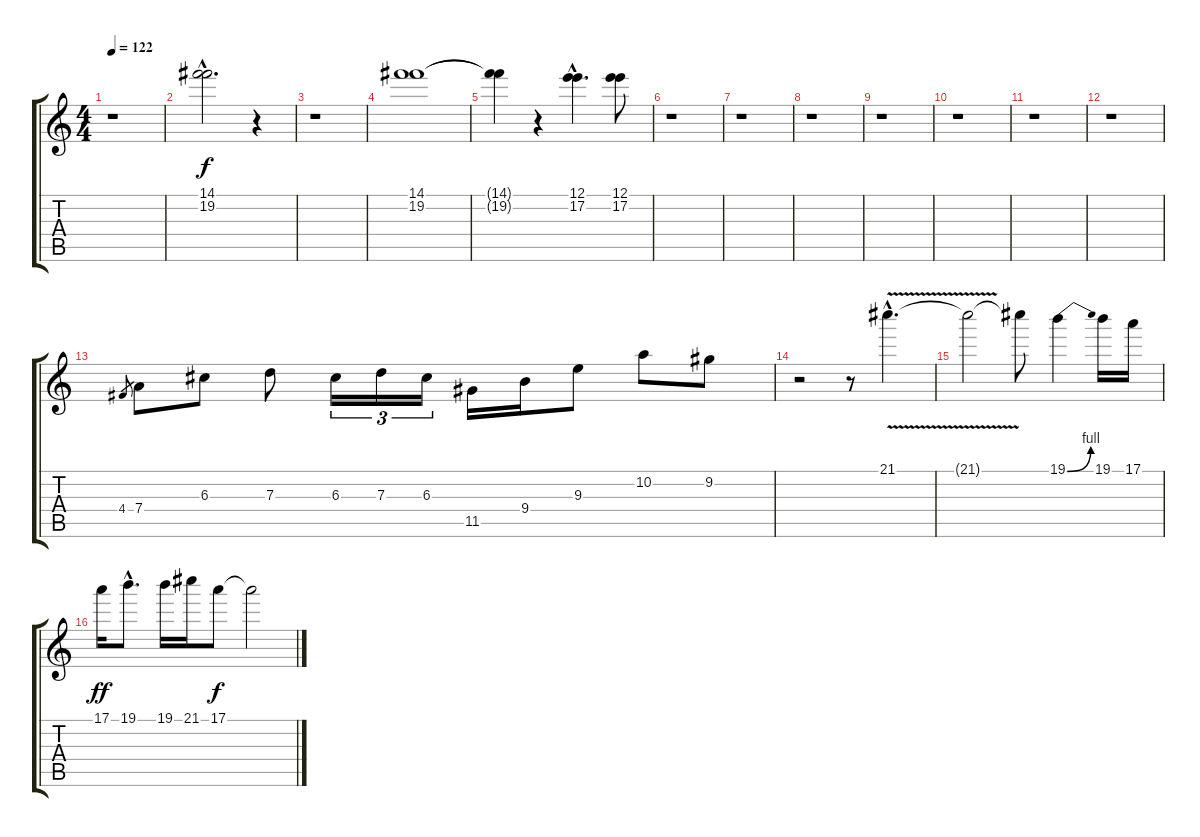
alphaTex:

\track "" {instrument overdrivenguitar}
\staff {score tabs}
\tuning (E4 B3 G3 D3 A2 E2) {hide}
\ts (4 4)
\tempo 122
\clef g2
\ks c
r.1{dy f} |
(14.1{hac} 19.2{hac}).2{d} r.4 |
r.1 |
(14.1 19.2).1 |
(14.1{t} 19.2{t}).4 r.4 (12.1{hac} 17.2{hac}).4{d} (12.1 17.2).8 |
r.1 |
r.1 |
r.1 |
r.1 |
r.1 |
r.1 |
r.1 |
4.4.8{gr} 7.4.8 6.3.8 7.3.8 6.3.16{tu (3 2)} 7.3.16{tu (3 2)} 6.3.16{tu (3 2)} 11.5.16 9.4.16 9.3.8 10.2.8 9.2.8 |
r.2 r.8 21.1{v hac}.4{d} |
21.1{t}.2 21.1{t}.8 19.1{be (bend 0 0 60 4)}.4 19.1.16 17.1.16 |
17.1.16{dy ff} 19.1{hac}.8{d} 19.1.16 21.1.16 17.1.8{dy f} 17.1{t}.2
